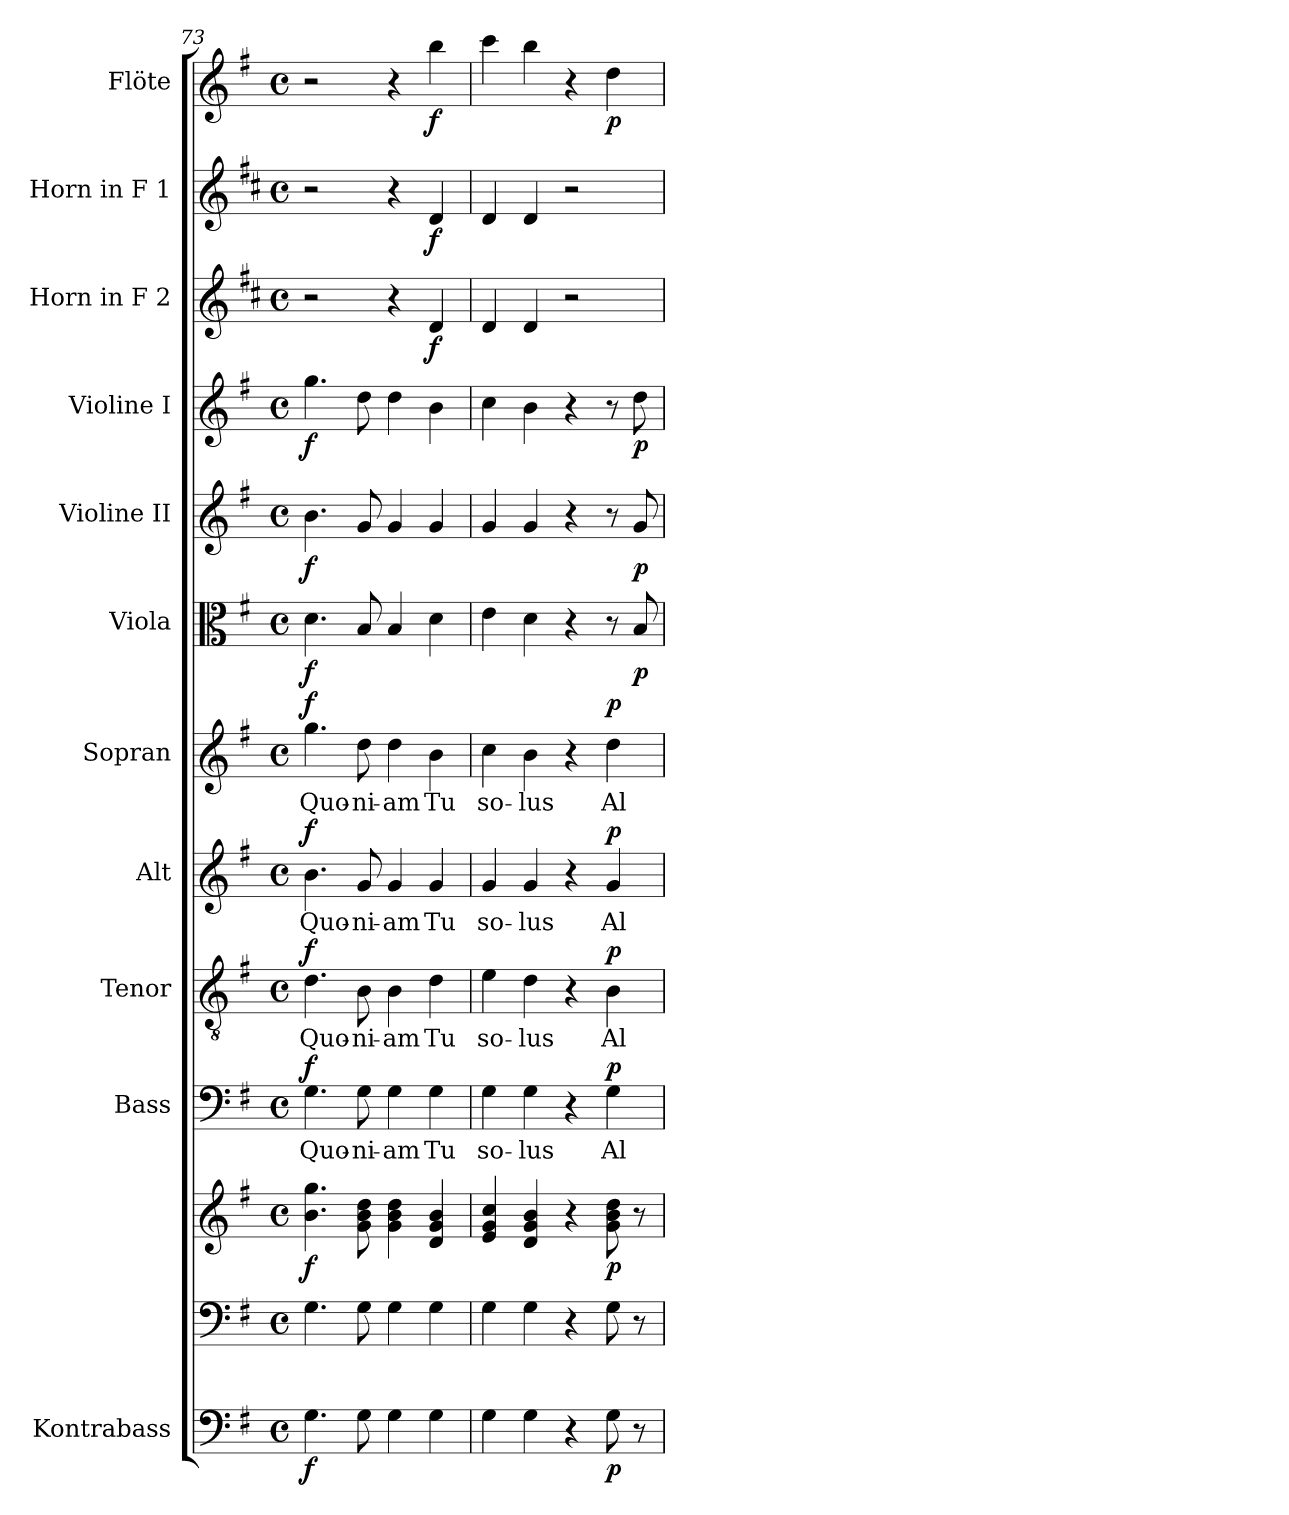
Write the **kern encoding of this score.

**kern	**dynam	**kern	**kern	**dynam	**kern	**text	**dynam	**kern	**text	**dynam	**kern	**text	**dynam	**kern	**text	**dynam	**kern	**dynam	**kern	**dynam	**kern	**dynam	**kern	**dynam	**kern	**dynam	**kern	**dynam
*part12	*part12	*part11	*part11	*part11	*part10	*part10	*part10	*part9	*part9	*part9	*part8	*part8	*part8	*part7	*part7	*part7	*part6	*part6	*part5	*part5	*part4	*part4	*part3	*part3	*part2	*part2	*part1	*part1
*staff13	*staff13	*staff12	*staff11	*staff11/12	*staff10	*staff10	*staff10	*staff9	*staff9	*staff9	*staff8	*staff8	*staff8	*staff7	*staff7	*staff7	*staff6	*staff6	*staff5	*staff5	*staff4	*staff4	*staff3	*staff3	*staff2	*staff2	*staff1	*staff1
*I"Kontrabass	*	*	*	*	*I"Bass	*	*	*I"Tenor	*	*	*I"Alt	*	*	*I"Sopran	*	*	*I"Viola	*	*I"Violine II	*	*I"Violine I	*	*I"Horn in F 2	*	*I"Horn in F 1	*	*I"Flöte	*
*I'Kb.	*	*	*	*	*I'B.	*	*	*I'T.	*	*	*I'A.	*	*	*I'S.	*	*	*I'Vla.	*	*I'Vl. II	*	*I'Vl. I	*	*	*	*	*	*I'Fl.	*
*clefF4	*	*clefF4	*clefG2	*	*clefF4	*	*	*clefGv2	*	*	*clefG2	*	*	*clefG2	*	*	*clefC3	*	*clefG2	*	*clefG2	*	*clefG2	*	*clefG2	*	*clefG2	*
*ITrd7c12	*	*	*	*	*	*	*	*	*	*	*	*	*	*	*	*	*	*	*	*	*	*	*ITrd4c7	*	*ITrd4c7	*	*	*
*k[f#]	*	*k[f#]	*k[f#]	*	*k[f#]	*	*	*k[f#]	*	*	*k[f#]	*	*	*k[f#]	*	*	*k[f#]	*	*k[f#]	*	*k[f#]	*	*k[f#]	*	*k[f#]	*	*k[f#]	*
*G:	*	*G:	*G:	*	*G:	*	*	*G:	*	*	*G:	*	*	*G:	*	*	*G:	*	*G:	*	*G:	*	*G:	*	*G:	*	*G:	*
*M4/4	*	*M4/4	*M4/4	*	*M4/4	*	*	*M4/4	*	*	*M4/4	*	*	*M4/4	*	*	*M4/4	*	*M4/4	*	*M4/4	*	*M4/4	*	*M4/4	*	*M4/4	*
*met(c)	*	*met(c)	*met(c)	*	*met(c)	*	*	*met(c)	*	*	*met(c)	*	*	*met(c)	*	*	*met(c)	*	*met(c)	*	*met(c)	*	*met(c)	*	*met(c)	*	*met(c)	*
=73	=73	=73	=73	=73	=73	=73	=73	=73	=73	=73	=73	=73	=73	=73	=73	=73	=73	=73	=73	=73	=73	=73	=73	=73	=73	=73	=73	=73
!	!LO:DY:b	!	!	!LO:DY:b	!	!LO:LY:b	!LO:DY:a	!	!LO:LY:b	!LO:DY:a	!	!LO:LY:b	!LO:DY:a	!	!LO:LY:b	!LO:DY:a	!	!LO:DY:b	!	!LO:DY:b	!	!LO:DY:b	!	!	!	!	!	!
4.GG\	f	4.G\	4.b\ 4.gg\	f	4.G\	Quo-	f	4.d\	Quo-	f	4.b\	Quo-	f	4.gg\	Quo-	f	4.d\	f	4.b\	f	4.gg\	f	2r	.	2r	.	2r	.
!	!	!	!	!	!	!LO:LY:b	!	!	!LO:LY:b	!	!	!LO:LY:b	!	!	!LO:LY:b	!	!	!	!	!	!	!	!	!	!	!	!	!
8GG\	.	8G\	8g\ 8b\ 8dd\	.	8G\	-ni-	.	8B\	-ni-	.	8g/	-ni-	.	8dd\	-ni-	.	8B/	.	8g/	.	8dd\	.	.	.	.	.	.	.
!	!	!	!	!	!	!LO:LY:b	!	!	!LO:LY:b	!	!	!LO:LY:b	!	!	!LO:LY:b	!	!	!	!	!	!	!	!	!	!	!	!	!
4GG\	.	4G\	4g\ 4b\ 4dd\	.	4G\	-am	.	4B\	-am	.	4g/	-am	.	4dd\	-am	.	4B/	.	4g/	.	4dd\	.	4r	.	4r	.	4r	.
!	!	!	!	!	!	!LO:LY:b	!	!	!LO:LY:b	!	!	!LO:LY:b	!	!	!LO:LY:b	!	!	!	!	!	!	!	!	!LO:DY:b	!	!LO:DY:b	!	!LO:DY:b
4GG\	.	4G\	4d/ 4g/ 4b/	.	4G\	Tu	.	4d\	Tu	.	4g/	Tu	.	4b\	Tu	.	4d\	.	4g/	.	4b\	.	4G/	f	4G/	f	4bb\	f
=74	=74	=74	=74	=74	=74	=74	=74	=74	=74	=74	=74	=74	=74	=74	=74	=74	=74	=74	=74	=74	=74	=74	=74	=74	=74	=74	=74	=74
!	!	!	!	!	!	!LO:LY:b	!	!	!LO:LY:b	!	!	!LO:LY:b	!	!	!LO:LY:b	!	!	!	!	!	!	!	!	!	!	!	!	!
4GG\	.	4G\	4e/ 4g/ 4cc/	.	4G\	so-	.	4e\	so-	.	4g/	so-	.	4cc\	so-	.	4e\	.	4g/	.	4cc\	.	4G/	.	4G/	.	4ccc\	.
!	!	!	!	!	!	!LO:LY:b	!	!	!LO:LY:b	!	!	!LO:LY:b	!	!	!LO:LY:b	!	!	!	!	!	!	!	!	!	!	!	!	!
4GG\	.	4G\	4d/ 4g/ 4b/	.	4G\	-lus	.	4d\	-lus	.	4g/	-lus	.	4b\	-lus	.	4d\	.	4g/	.	4b\	.	4G/	.	4G/	.	4bb\	.
4r	.	4r	4r	.	4r	.	.	4r	.	.	4r	.	.	4r	.	.	4r	.	4r	.	4r	.	2r	.	2r	.	4r	.
!	!LO:DY:b	!	!	!LO:DY:b	!	!LO:LY:b	!LO:DY:a	!	!LO:LY:b	!LO:DY:a	!	!LO:LY:b	!LO:DY:a	!	!LO:LY:b	!LO:DY:a	!	!	!	!	!	!	!	!	!	!	!	!LO:DY:b
8GG\	p	8G\	8g\ 8b\ 8dd\	p	4G\	Al-	p	4B\	Al-	p	4g/	Al-	p	4dd\	Al-	p	8r	.	8r	.	8r	.	.	.	.	.	4dd\	p
!	!	!	!	!	!	!	!	!	!	!	!	!	!	!	!	!	!	!LO:DY:b	!	!LO:DY:b	!	!LO:DY:b	!	!	!	!	!	!
8r	.	8r	8r	.	.	.	.	.	.	.	.	.	.	.	.	.	8B/	p	8g/	p	8dd\	p	.	.	.	.	.	.
=	=	=	=	=	=	=	=	=	=	=	=	=	=	=	=	=	=	=	=	=	=	=	=	=	=	=	=	=
*-	*-	*-	*-	*-	*-	*-	*-	*-	*-	*-	*-	*-	*-	*-	*-	*-	*-	*-	*-	*-	*-	*-	*-	*-	*-	*-	*-	*-
